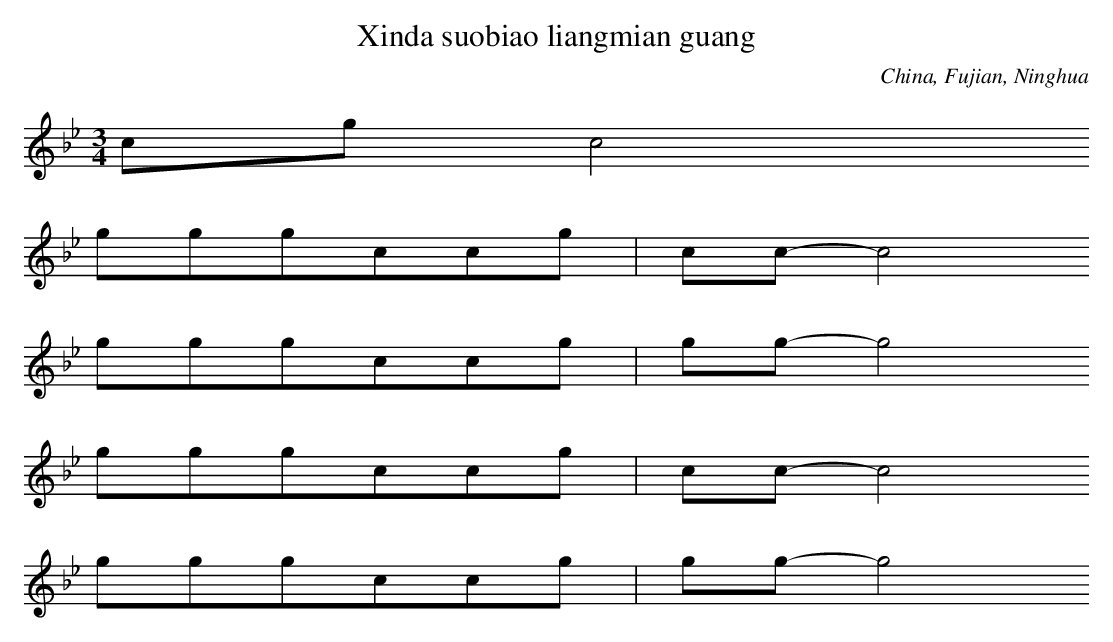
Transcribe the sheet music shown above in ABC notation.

X:1
T: Xinda suobiao liangmian guang
O: China, Fujian, Ninghua
M: 3/4
L: 1/8
K: Bb
cgc4
gggccg | cc-c4
gggccg | gg-g4
gggccg | cc-c4
gggccg | gg-g4
